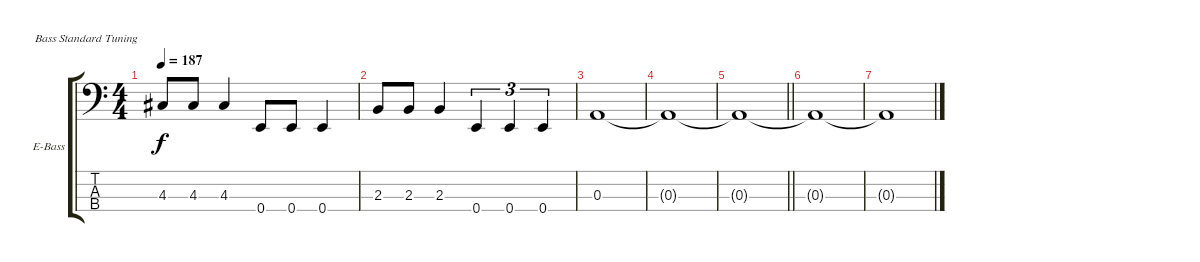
\bracketExtendMode groupsimilarinstruments
\firstSystemTrackNameOrientation horizontal
\otherSystemsTrackNameOrientation horizontal
\track ("Zac Merrick" "E-Bass") {instrument electricbassfinger}
\staff {score tabs}
\tuning (G2 D2 A1 E1)
\ts (4 4)
\tempo 187
\clef f4
\ks c
4.3.8{dy f} 4.3.8 4.3.4 0.4.8 0.4.8 0.4.4 |
2.3.8 2.3.8 2.3.4 0.4.4{tu (3 2)} 0.4.4{tu (3 2)} 0.4.4{tu (3 2)} |
0.3.1 |
0.3{t}.1 |
\barLineRight lightlight
0.3{t}.1 |
0.3{t}.1 |
0.3{t}.1
